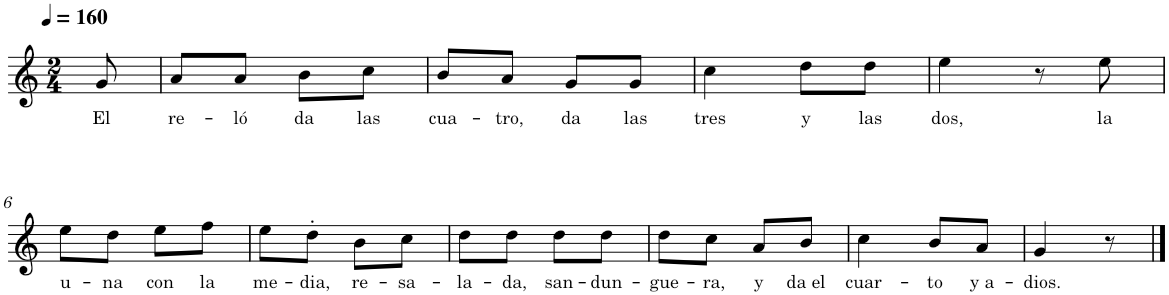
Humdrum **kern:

**kern	**text
*part1	*part1
*staff1	*staff1
*I"Nylon Guitar	*
*clefG2	*
*Trd7c12	*
*k[]	*
*M2/4	*
*MM160	*
=1	=1
!	!LO:LY:b
8g/	El
=2	=2
!	!LO:LY:b
8a/L	re-
!	!LO:LY:b
8a/J	-ló
!	!LO:LY:b
8b\L	da
!	!LO:LY:b
8cc\J	las
=3	=3
!	!LO:LY:b
8b/L	cua-
!	!LO:LY:b
8a/J	-tro,
!	!LO:LY:b
8g/L	da
!	!LO:LY:b
8g/J	las
=4	=4
!	!LO:LY:b
4cc\	tres
!	!LO:LY:b
8dd\L	y
!	!LO:LY:b
8dd\J	las
=5	=5
!	!LO:LY:b
4ee\	dos,
8r	.
!	!LO:LY:b
8ee\	la
!!LO:LB:g=z
=6	=6
!	!LO:LY:b
8ee\L	u-
!	!LO:LY:b
8dd\J	-na
!	!LO:LY:b
8ee\L	con
!	!LO:LY:b
8ff\J	la
=7	=7
!	!LO:LY:b
8ee\L	me-
!	!LO:LY:b
8dd'\J	-dia,
!	!LO:LY:b
8b\L	re-
!	!LO:LY:b
8cc\J	-sa-
=8	=8
!	!LO:LY:b
8dd\L	-la-
!	!LO:LY:b
8dd\J	-da,
!	!LO:LY:b
8dd\L	san-
!	!LO:LY:b
8dd\J	-dun-
=9	=9
!	!LO:LY:b
8dd\L	-gue-
!	!LO:LY:b
8cc\J	-ra,
!	!LO:LY:b
8a/L	y
!	!LO:LY:b
8b/J	da el
=10	=10
!	!LO:LY:b
4cc\	cuar-
!	!LO:LY:b
8b/L	-to
!	!LO:LY:b
8a/J	y a-
=11	=11
!	!LO:LY:b
4g/	-dios.
8r	.
==	==
*-	*-
